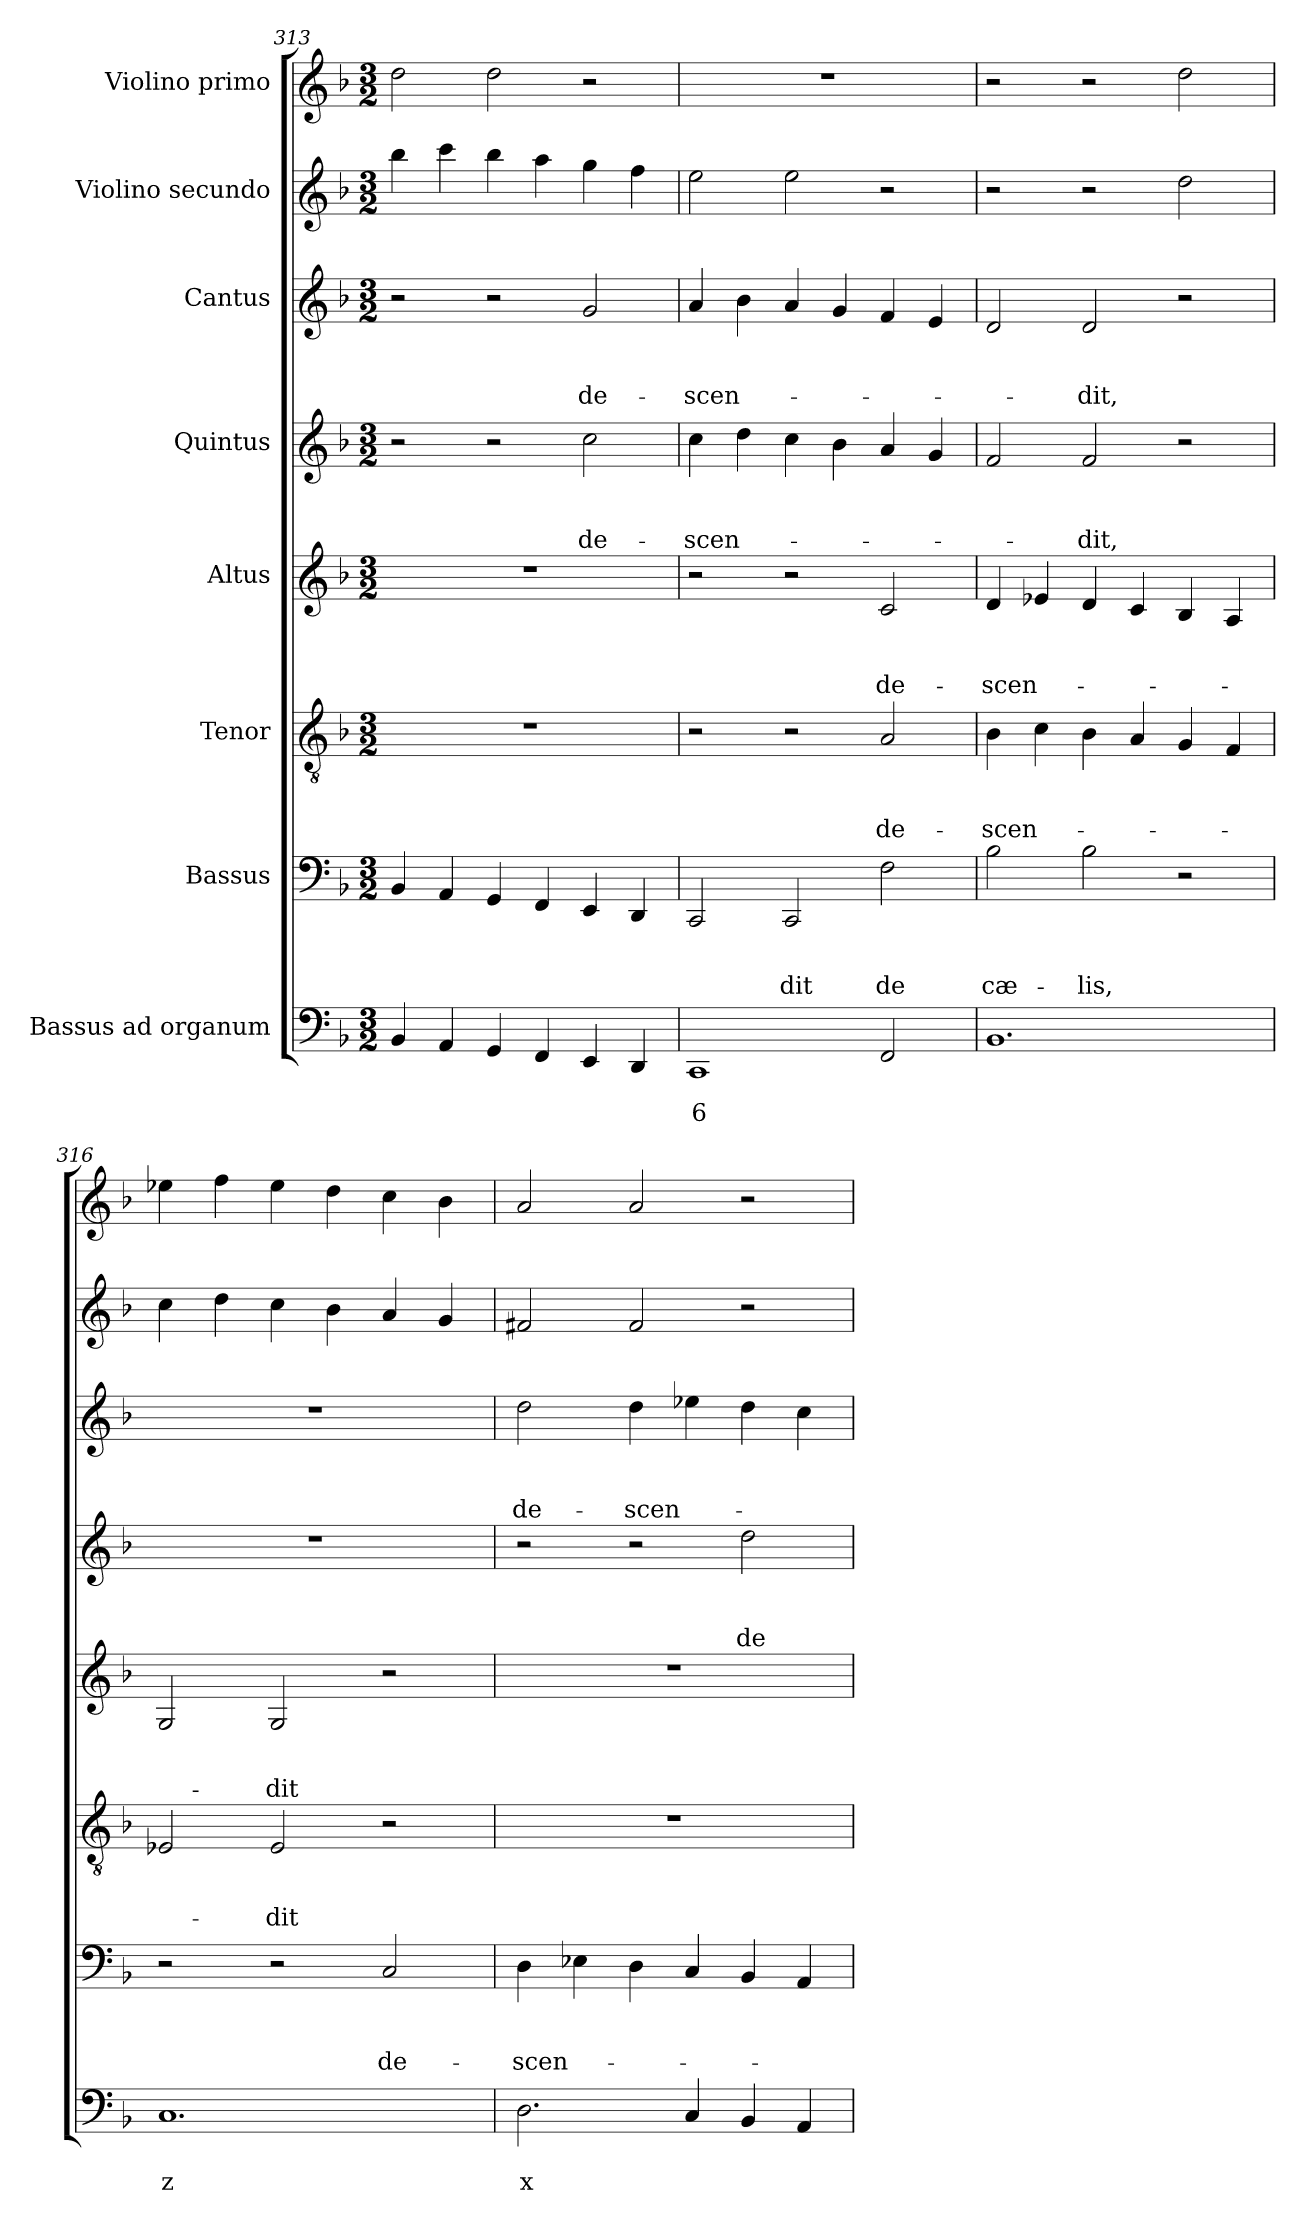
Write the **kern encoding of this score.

**kern	**text	**text	**kern	**text	**text	**text	**kern	**text	**text	**text	**kern	**text	**text	**text	**kern	**text	**text	**text	**kern	**text	**text	**text	**kern	**kern
*part8	*part8	*part8	*part7	*part7	*part7	*part7	*part6	*part6	*part6	*part6	*part5	*part5	*part5	*part5	*part4	*part4	*part4	*part4	*part3	*part3	*part3	*part3	*part2	*part1
*staff8	*staff8	*staff8	*staff7	*staff7	*staff7	*staff7	*staff6	*staff6	*staff6	*staff6	*staff5	*staff5	*staff5	*staff5	*staff4	*staff4	*staff4	*staff4	*staff3	*staff3	*staff3	*staff3	*staff2	*staff1
*I"Bassus ad  organum	*	*	*I"Bassus	*	*	*	*I"Tenor	*	*	*	*I"Altus	*	*	*	*I"Quintus	*	*	*	*I"Cantus	*	*	*	*I"Violino secundo	*I"Violino primo
*clefF4	*	*	*clefF4	*	*	*	*clefGv2	*	*	*	*clefG2	*	*	*	*clefG2	*	*	*	*clefG2	*	*	*	*clefG2	*clefG2
*k[b-]	*	*	*k[b-]	*	*	*	*k[b-]	*	*	*	*k[b-]	*	*	*	*k[b-]	*	*	*	*k[b-]	*	*	*	*k[b-]	*k[b-]
*F:	*	*	*F:	*	*	*	*F:	*	*	*	*F:	*	*	*	*F:	*	*	*	*F:	*	*	*	*F:	*F:
*M3/2	*	*	*M3/2	*	*	*	*M3/2	*	*	*	*M3/2	*	*	*	*M3/2	*	*	*	*M3/2	*	*	*	*M3/2	*M3/2
=313	=313	=313	=313	=313	=313	=313	=313	=313	=313	=313	=313	=313	=313	=313	=313	=313	=313	=313	=313	=313	=313	=313	=313	=313
4BB-/	.	.	4BB-/	.	.	.	1.r	.	.	.	1.r	.	.	.	2r	.	.	.	2r	.	.	.	4bb-\	2dd\
4AA/	.	.	4AA/	.	.	.	.	.	.	.	.	.	.	.	.	.	.	.	.	.	.	.	4ccc\	.
4GG/	.	.	4GG/	.	.	.	.	.	.	.	.	.	.	.	2r	.	.	.	2r	.	.	.	4bb-\	2dd\
4FF/	.	.	4FF/	.	.	.	.	.	.	.	.	.	.	.	.	.	.	.	.	.	.	.	4aa\	.
!	!	!	!	!	!	!	!	!	!	!	!	!	!	!	!	!	!	!LO:LY:b	!	!	!	!LO:LY:b	!	!
4EE/	.	.	4EE/	.	.	.	.	.	.	.	.	.	.	.	2cc\	.	.	de-	2g/	.	.	de-	4gg\	2r
4DD/	.	.	4DD/	.	.	.	.	.	.	.	.	.	.	.	.	.	.	.	.	.	.	.	4ff\	.
!!LO:LB:g=z
=314	=314	=314	=314	=314	=314	=314	=314	=314	=314	=314	=314	=314	=314	=314	=314	=314	=314	=314	=314	=314	=314	=314	=314	=314
!	!	!LO:LY:b	!	!	!	!	!	!	!	!	!	!	!	!	!	!	!	!LO:LY:b	!	!	!	!LO:LY:b	!	!
1CC	.	6	2CC/	.	.	.	2r	.	.	.	2r	.	.	.	4cc\	.	.	-scen-	4a/	.	.	-scen-	2ee\	1.r
.	.	.	.	.	.	.	.	.	.	.	.	.	.	.	4dd\	.	.	.	4b-\	.	.	.	.	.
!	!	!	!	!	!	!LO:LY:b	!	!	!	!	!	!	!	!	!	!	!	!	!	!	!	!	!	!
.	.	.	2CC/	.	.	-dit	2r	.	.	.	2r	.	.	.	4cc\	.	.	.	4a/	.	.	.	2ee\	.
.	.	.	.	.	.	.	.	.	.	.	.	.	.	.	4b-\	.	.	.	4g/	.	.	.	.	.
!	!	!	!	!	!	!LO:LY:b	!	!	!	!LO:LY:b	!	!	!	!LO:LY:b	!	!	!	!	!	!	!	!	!	!
2FF/	.	.	2F\	.	.	de	2A/	.	.	de-	2c/	.	.	de-	4a/	.	.	.	4f/	.	.	.	2r	.
.	.	.	.	.	.	.	.	.	.	.	.	.	.	.	4g/	.	.	.	4e/	.	.	.	.	.
=315	=315	=315	=315	=315	=315	=315	=315	=315	=315	=315	=315	=315	=315	=315	=315	=315	=315	=315	=315	=315	=315	=315	=315	=315
!	!	!	!	!	!	!LO:LY:b	!	!	!	!LO:LY:b	!	!	!	!LO:LY:b	!	!	!	!	!	!	!	!	!	!
1.BB-	.	.	2B-\	.	.	cæ-	4B-\	.	.	-scen-	4d/	.	.	-scen-	2f/	.	.	.	2d/	.	.	.	2r	2r
.	.	.	.	.	.	.	4c\	.	.	.	4e-X/	.	.	.	.	.	.	.	.	.	.	.	.	.
!	!	!	!	!	!	!LO:LY:b	!	!	!	!	!	!	!	!	!	!	!	!LO:LY:b	!	!	!	!LO:LY:b	!	!
.	.	.	2B-\	.	.	-lis,	4B-\	.	.	.	4d/	.	.	.	2f/	.	.	-dit,	2d/	.	.	-dit,	2r	2r
.	.	.	.	.	.	.	4A/	.	.	.	4c/	.	.	.	.	.	.	.	.	.	.	.	.	.
.	.	.	2r	.	.	.	4G/	.	.	.	4B-/	.	.	.	2r	.	.	.	2r	.	.	.	2dd\	2dd\
.	.	.	.	.	.	.	4F/	.	.	.	4A/	.	.	.	.	.	.	.	.	.	.	.	.	.
=316	=316	=316	=316	=316	=316	=316	=316	=316	=316	=316	=316	=316	=316	=316	=316	=316	=316	=316	=316	=316	=316	=316	=316	=316
!	!	!LO:LY:b	!	!	!	!	!	!	!	!	!	!	!	!	!	!	!	!	!	!	!	!	!	!
1.C	.	z	2r	.	.	.	2E-X/	.	.	.	2G/	.	.	.	1.r	.	.	.	1.r	.	.	.	4cc\	4ee-X\
.	.	.	.	.	.	.	.	.	.	.	.	.	.	.	.	.	.	.	.	.	.	.	4dd\	4ff\
!	!	!	!	!	!	!	!	!	!	!LO:LY:b	!	!	!	!LO:LY:b	!	!	!	!	!	!	!	!	!	!
.	.	.	2r	.	.	.	2E-/	.	.	-dit	2G/	.	.	-dit	.	.	.	.	.	.	.	.	4cc\	4ee-\
.	.	.	.	.	.	.	.	.	.	.	.	.	.	.	.	.	.	.	.	.	.	.	4b-\	4dd\
!	!	!	!	!	!	!LO:LY:b	!	!	!	!	!	!	!	!	!	!	!	!	!	!	!	!	!	!
.	.	.	2C/	.	.	de-	2r	.	.	.	2r	.	.	.	.	.	.	.	.	.	.	.	4a/	4cc\
.	.	.	.	.	.	.	.	.	.	.	.	.	.	.	.	.	.	.	.	.	.	.	4g/	4b-\
=317	=317	=317	=317	=317	=317	=317	=317	=317	=317	=317	=317	=317	=317	=317	=317	=317	=317	=317	=317	=317	=317	=317	=317	=317
!	!	!LO:LY:b	!	!	!	!LO:LY:b	!	!	!	!	!	!	!	!	!	!	!	!	!	!	!	!LO:LY:b	!	!
2.D\	.	x	4D\	.	.	-scen-	1.r	.	.	.	1.r	.	.	.	2r	.	.	.	2dd\	.	.	de-	2f#X/	2a/
.	.	.	4E-X\	.	.	.	.	.	.	.	.	.	.	.	.	.	.	.	.	.	.	.	.	.
!	!	!	!	!	!	!	!	!	!	!	!	!	!	!	!	!	!	!	!	!	!	!LO:LY:b	!	!
.	.	.	4D\	.	.	.	.	.	.	.	.	.	.	.	2r	.	.	.	4dd\	.	.	-scen-	2f#/	2a/
4C/	.	.	4C/	.	.	.	.	.	.	.	.	.	.	.	.	.	.	.	4ee-X\	.	.	.	.	.
!	!	!	!	!	!	!	!	!	!	!	!	!	!	!	!	!	!	!LO:LY:b	!	!	!	!	!	!
4BB-/	.	.	4BB-/	.	.	.	.	.	.	.	.	.	.	.	2dd\	.	.	de-	4dd\	.	.	.	2r	2r
4AA/	.	.	4AA/	.	.	.	.	.	.	.	.	.	.	.	.	.	.	.	4cc\	.	.	.	.	.
=	=	=	=	=	=	=	=	=	=	=	=	=	=	=	=	=	=	=	=	=	=	=	=	=
*-	*-	*-	*-	*-	*-	*-	*-	*-	*-	*-	*-	*-	*-	*-	*-	*-	*-	*-	*-	*-	*-	*-	*-	*-
